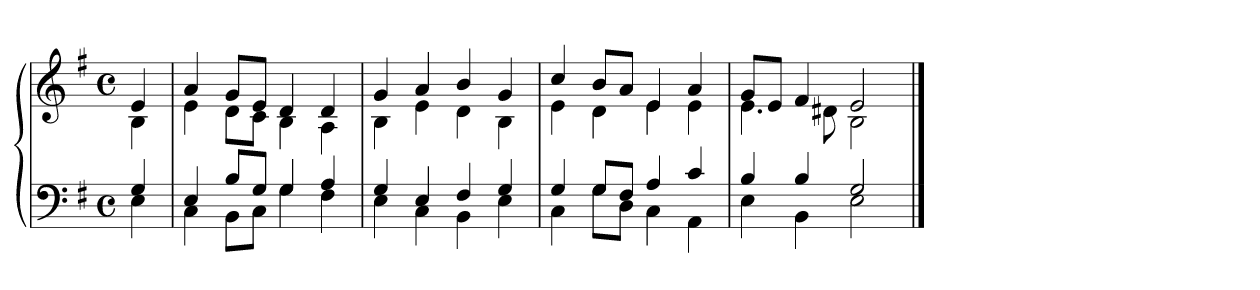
**kern	**kern
*part1	*part1
*staff2	*staff1
*clefF4	*clefG2
*k[f#]	*k[f#]
*e:	*e:
*M4/4	*M4/4
*met(c)	*met(c)
=	=
*^	*^
4G	4E	4e	4B
=1	=1	=1	=1
4E	4C	4a	4e
8BL	8BBL	8gL	8dL
8GJ	8CJ	8eJ	8cJ
4G	4G	4d	4B
4A	4F#	4d	4A
=2	=2	=2	=2
4G	4E	4g	4B
4E	4C	4a	4e
4F#	4BB	4b	4d
4G	4E	4g	4B
=3	=3	=3	=3
4G	4C	4cc	4e
8GL	8GL	8bL	4d
8F#J	8DJ	8aJ	.
4A	4C	4e	4e
4c	4AA	4a	4e
=4	=4	=4	=4
4B	4E	8gL	4.e
.	.	8eJ	.
4B	4BB	4f#	.
.	.	.	8d#X
2G	2E	2e	2B
*v	*v	*	*
*	*v	*v
==	==
*-	*-
